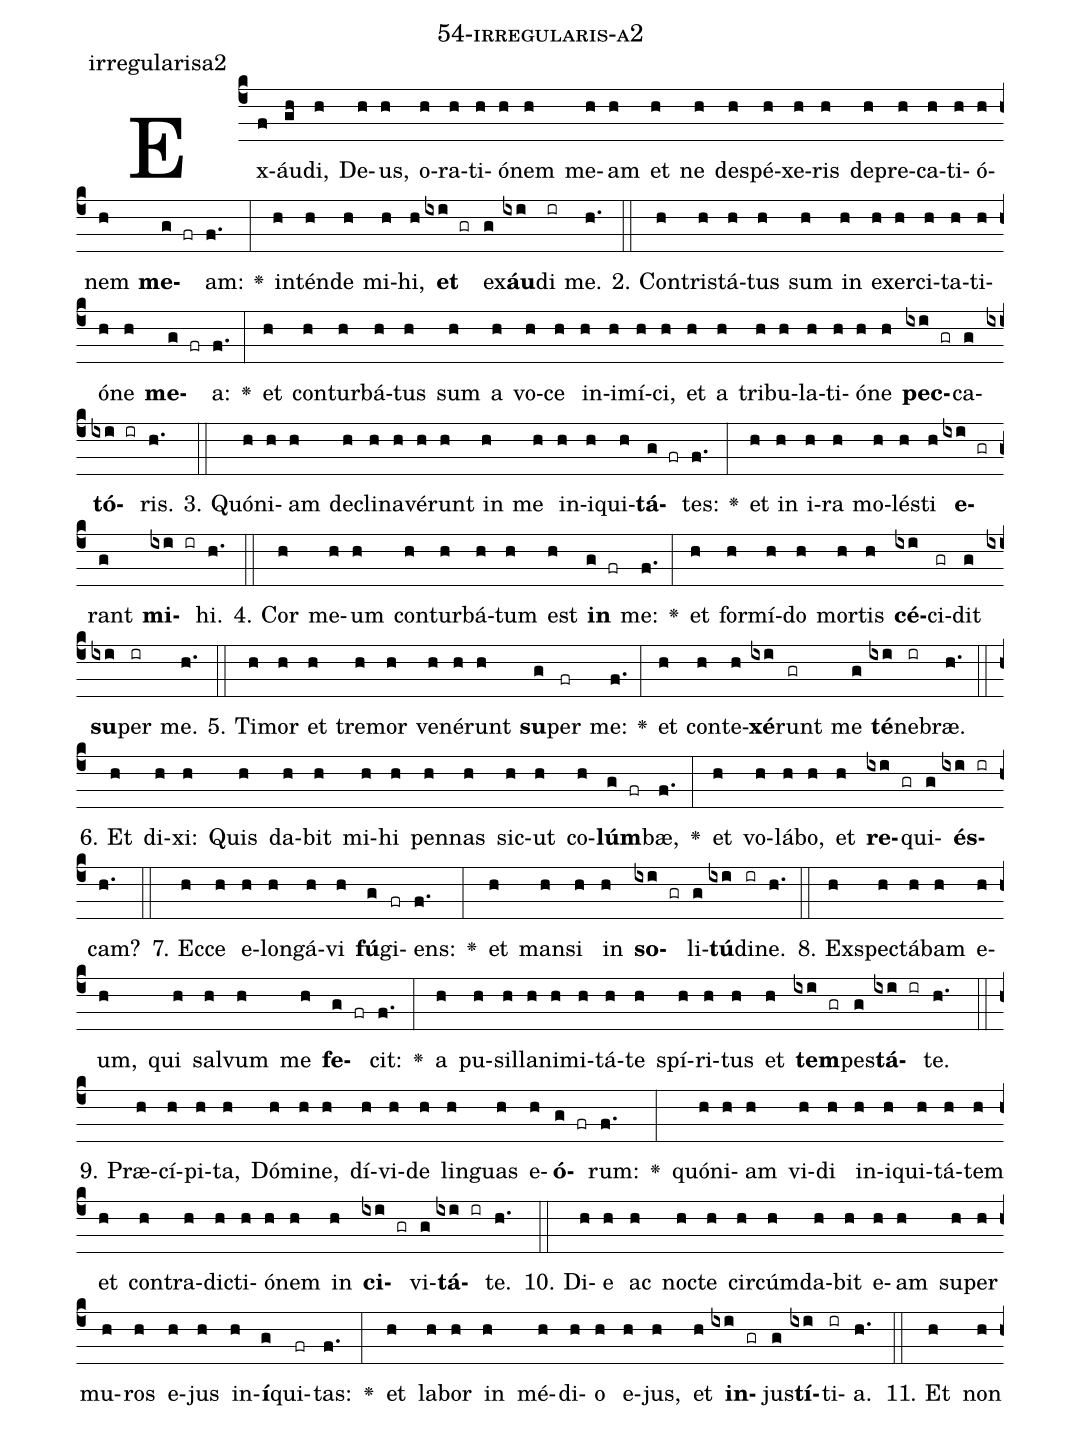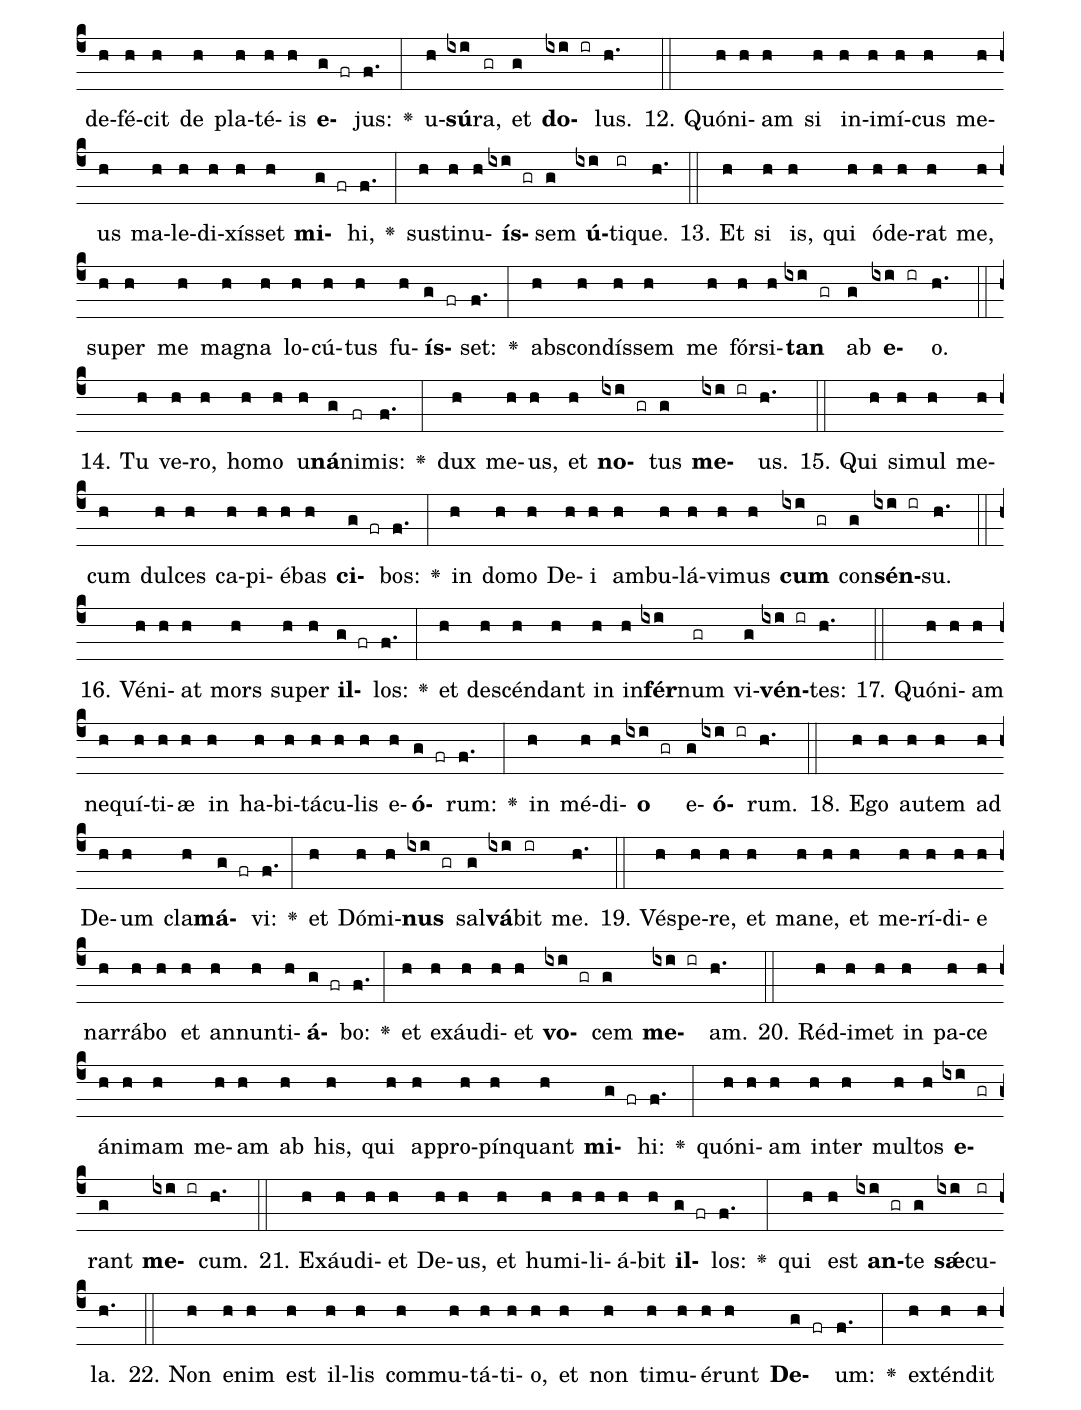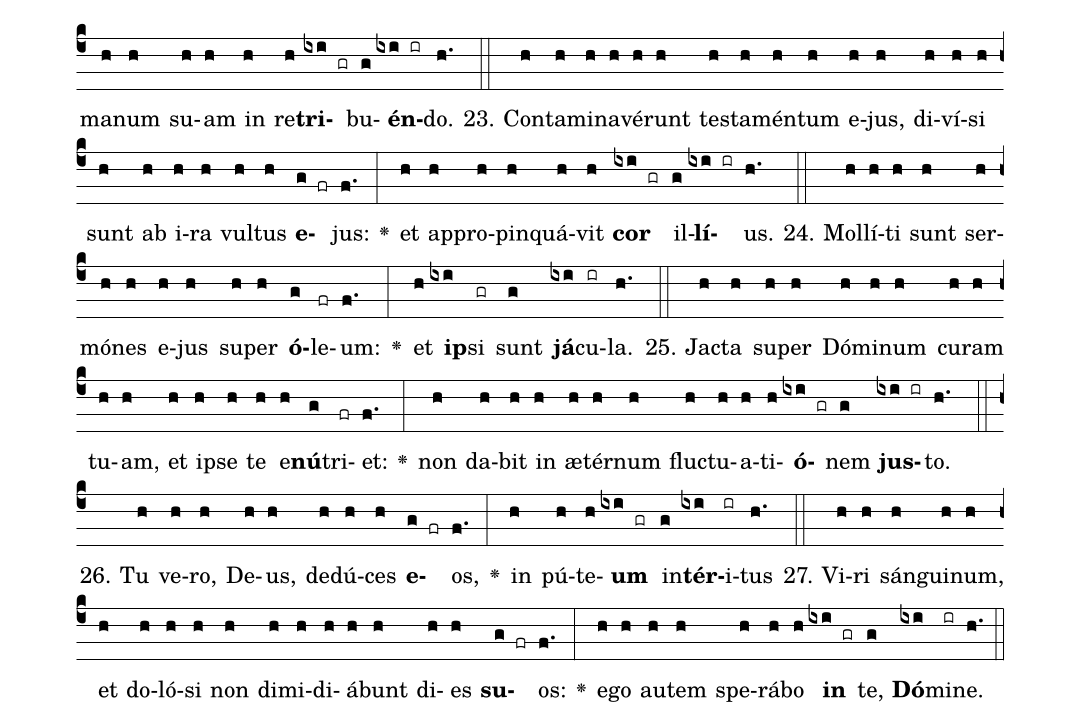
name: 54-irregularis-a2;
annotation: irregularisa2;
%%
(c4)Ex(f)áu(gh)di,(h) De(h)us,(h) o(h)ra(h)ti(h)ó(h)nem(h) me(h)am(h) et(h) ne(h) de(h)spé(h)xe(h)ris(h) de(h)pre(h)ca(h)ti(h)ó(h)nem(h) <b>me</b>(g fr)am:(f.) <v>\greheightstar</v>(:) in(h)tén(h)de(h) mi(h)hi,(h) <b>et</b>(ixi gr) ex(g)<b>áu</b>(ixi)di(ir) me.(h.) (::)
2. Con(h)tris(h)tá(h)tus(h) sum(h) in(h) ex(h)er(h)ci(h)ta(h)ti(h)ó(h)ne(h) <b>me</b>(g fr)a:(f.) <v>\greheightstar</v>(:) et(h) con(h)tur(h)bá(h)tus(h) sum(h) a(h) vo(h)ce(h) in(h)i(h)mí(h)ci,(h) et(h) a(h) tri(h)bu(h)la(h)ti(h)ó(h)ne(h) <b>pec</b>(ixi gr)ca(g)<b>tó</b>(ixi ir)ris.(h.) (::)
3. Quón(h)i(h)am(h) de(h)cli(h)na(h)vé(h)runt(h) in(h) me(h) in(h)i(h)qui(h)<b>tá</b>(g fr)tes:(f.) <v>\greheightstar</v>(:) et(h) in(h) i(h)ra(h) mo(h)lés(h)ti(h) <b>e</b>(ixi gr)rant(g) <b>mi</b>(ixi ir)hi.(h.) (::)
4. Cor(h) me(h)um(h) con(h)tur(h)bá(h)tum(h) est(h) <b>in</b>(g fr) me:(f.) <v>\greheightstar</v>(:) et(h) for(h)mí(h)do(h) mor(h)tis(h) <b>cé</b>(ixi)ci(gr)dit(g) <b>su</b>(ixi)per(ir) me.(h.) (::)
5. Ti(h)mor(h) et(h) tre(h)mor(h) ve(h)né(h)runt(h) <b>su</b>(g)per(fr) me:(f.) <v>\greheightstar</v>(:) et(h) con(h)te(h)<b>xé</b>(ixi)runt(gr) me(g) <b>té</b>(ixi)ne(ir)bræ.(h.) (::)
6. Et(h) di(h)xi:(h) Quis(h) da(h)bit(h) mi(h)hi(h) pen(h)nas(h) sic(h)ut(h) co(h)<b>lúm</b>(g fr)bæ,(f.) <v>\greheightstar</v>(:) et(h) vo(h)lá(h)bo,(h) et(h) <b>re</b>(ixi gr)qui(g)<b>és</b>(ixi ir)cam?(h.) (::)
7. Ec(h)ce(h) e(h)lon(h)gá(h)vi(h) <b>fú</b>(g)gi(fr)ens:(f.) <v>\greheightstar</v>(:) et(h) man(h)si(h) in(h) <b>so</b>(ixi gr)li(g)<b>tú</b>(ixi)di(ir)ne.(h.) (::)
8. Ex(h)spec(h)tá(h)bam(h) e(h)um,(h) qui(h) sal(h)vum(h) me(h) <b>fe</b>(g fr)cit:(f.) <v>\greheightstar</v>(:) a(h) pu(h)sil(h)la(h)ni(h)mi(h)tá(h)te(h) spí(h)ri(h)tus(h) et(h) <b>tem</b>(ixi gr)pes(g)<b>tá</b>(ixi ir)te.(h.) (::)
9. Præ(h)cí(h)pi(h)ta,(h) Dó(h)mi(h)ne,(h) dí(h)vi(h)de(h) lin(h)guas(h) e(h)<b>ó</b>(g fr)rum:(f.) <v>\greheightstar</v>(:) quón(h)i(h)am(h) vi(h)di(h) in(h)i(h)qui(h)tá(h)tem(h) et(h) con(h)tra(h)dic(h)ti(h)ó(h)nem(h) in(h) <b>ci</b>(ixi gr)vi(g)<b>tá</b>(ixi ir)te.(h.) (::)
10. Di(h)e(h) ac(h) noc(h)te(h) cir(h)cúm(h)da(h)bit(h) e(h)am(h) su(h)per(h) mu(h)ros(h) e(h)jus(h) in(h)<b>í</b>(g)qui(fr)tas:(f.) <v>\greheightstar</v>(:) et(h) la(h)bor(h) in(h) mé(h)di(h)o(h) e(h)jus,(h) et(h) <b>in</b>(ixi gr)jus(g)<b>tí</b>(ixi)ti(ir)a.(h.) (::)
11. Et(h) non(h) de(h)fé(h)cit(h) de(h) pla(h)té(h)is(h) <b>e</b>(g fr)jus:(f.) <v>\greheightstar</v>(:) u(h)<b>sú</b>(ixi)ra,(gr) et(g) <b>do</b>(ixi ir)lus.(h.) (::)
12. Quón(h)i(h)am(h) si(h) in(h)i(h)mí(h)cus(h) me(h)us(h) ma(h)le(h)di(h)xís(h)set(h) <b>mi</b>(g fr)hi,(f.) <v>\greheightstar</v>(:) sus(h)ti(h)nu(h)<b>ís</b>(ixi gr)sem(g) <b>ú</b>(ixi)ti(ir)que.(h.) (::)
13. Et(h) si(h) is,(h) qui(h) ó(h)de(h)rat(h) me,(h) su(h)per(h) me(h) ma(h)gna(h) lo(h)cú(h)tus(h) fu(h)<b>ís</b>(g fr)set:(f.) <v>\greheightstar</v>(:) abs(h)con(h)dís(h)sem(h) me(h) fór(h)si(h)<b>tan</b>(ixi gr) ab(g) <b>e</b>(ixi ir)o.(h.) (::)
14. Tu(h) ve(h)ro,(h) ho(h)mo(h) u(h)<b>ná</b>(g)ni(fr)mis:(f.) <v>\greheightstar</v>(:) dux(h) me(h)us,(h) et(h) <b>no</b>(ixi gr)tus(g) <b>me</b>(ixi ir)us.(h.) (::)
15. Qui(h) si(h)mul(h) me(h)cum(h) dul(h)ces(h) ca(h)pi(h)é(h)bas(h) <b>ci</b>(g fr)bos:(f.) <v>\greheightstar</v>(:) in(h) do(h)mo(h) De(h)i(h) am(h)bu(h)lá(h)vi(h)mus(h) <b>cum</b>(ixi gr) con(g)<b>sén</b>(ixi ir)su.(h.) (::)
16. Vé(h)ni(h)at(h) mors(h) su(h)per(h) <b>il</b>(g fr)los:(f.) <v>\greheightstar</v>(:) et(h) de(h)scén(h)dant(h) in(h) in(h)<b>fér</b>(ixi)num(gr) vi(g)<b>vén</b>(ixi ir)tes:(h.) (::)
17. Quón(h)i(h)am(h) ne(h)quí(h)ti(h)æ(h) in(h) ha(h)bi(h)tá(h)cu(h)lis(h) e(h)<b>ó</b>(g fr)rum:(f.) <v>\greheightstar</v>(:) in(h) mé(h)di(h)<b>o</b>(ixi gr) e(g)<b>ó</b>(ixi ir)rum.(h.) (::)
18. E(h)go(h) au(h)tem(h) ad(h) De(h)um(h) cla(h)<b>má</b>(g fr)vi:(f.) <v>\greheightstar</v>(:) et(h) Dó(h)mi(h)<b>nus</b>(ixi gr) sal(g)<b>vá</b>(ixi)bit(ir) me.(h.) (::)
19. Vés(h)pe(h)re,(h) et(h) ma(h)ne,(h) et(h) me(h)rí(h)di(h)e(h) nar(h)rá(h)bo(h) et(h) an(h)nun(h)ti(h)<b>á</b>(g fr)bo:(f.) <v>\greheightstar</v>(:) et(h) ex(h)áu(h)di(h)et(h) <b>vo</b>(ixi gr)cem(g) <b>me</b>(ixi ir)am.(h.) (::)
20. Réd(h)i(h)met(h) in(h) pa(h)ce(h) á(h)ni(h)mam(h) me(h)am(h) ab(h) his,(h) qui(h) ap(h)pro(h)pín(h)quant(h) <b>mi</b>(g fr)hi:(f.) <v>\greheightstar</v>(:) quón(h)i(h)am(h) in(h)ter(h) mul(h)tos(h) <b>e</b>(ixi gr)rant(g) <b>me</b>(ixi ir)cum.(h.) (::)
21. Ex(h)áu(h)di(h)et(h) De(h)us,(h) et(h) hu(h)mi(h)li(h)á(h)bit(h) <b>il</b>(g fr)los:(f.) <v>\greheightstar</v>(:) qui(h) est(h) <b>an</b>(ixi gr)te(g) <b>sǽ</b>(ixi)cu(ir)la.(h.) (::)
22. Non(h) e(h)nim(h) est(h) il(h)lis(h) com(h)mu(h)tá(h)ti(h)o,(h) et(h) non(h) ti(h)mu(h)é(h)runt(h) <b>De</b>(g fr)um:(f.) <v>\greheightstar</v>(:) ex(h)tén(h)dit(h) ma(h)num(h) su(h)am(h) in(h) re(h)<b>tri</b>(ixi gr)bu(g)<b>én</b>(ixi ir)do.(h.) (::)
23. Con(h)ta(h)mi(h)na(h)vé(h)runt(h) tes(h)ta(h)mén(h)tum(h) e(h)jus,(h) di(h)ví(h)si(h) sunt(h) ab(h) i(h)ra(h) vul(h)tus(h) <b>e</b>(g fr)jus:(f.) <v>\greheightstar</v>(:) et(h) ap(h)pro(h)pin(h)quá(h)vit(h) <b>cor</b>(ixi gr) il(g)<b>lí</b>(ixi ir)us.(h.) (::)
24. Mol(h)lí(h)ti(h) sunt(h) ser(h)mó(h)nes(h) e(h)jus(h) su(h)per(h) <b>ó</b>(g)le(fr)um:(f.) <v>\greheightstar</v>(:) et(h) <b>ip</b>(ixi)si(gr) sunt(g) <b>já</b>(ixi)cu(ir)la.(h.) (::)
25. Jac(h)ta(h) su(h)per(h) Dó(h)mi(h)num(h) cu(h)ram(h) tu(h)am,(h) et(h) ip(h)se(h) te(h) e(h)<b>nú</b>(g)tri(fr)et:(f.) <v>\greheightstar</v>(:) non(h) da(h)bit(h) in(h) æ(h)tér(h)num(h) fluc(h)tu(h)a(h)ti(h)<b>ó</b>(ixi gr)nem(g) <b>jus</b>(ixi ir)to.(h.) (::)
26. Tu(h) ve(h)ro,(h) De(h)us,(h) de(h)dú(h)ces(h) <b>e</b>(g fr)os,(f.) <v>\greheightstar</v>(:) in(h) pú(h)te(h)<b>um</b>(ixi gr) in(g)<b>tér</b>(ixi)i(ir)tus(h.) (::)
27. Vi(h)ri(h) sán(h)gui(h)num,(h) et(h) do(h)ló(h)si(h) non(h) di(h)mi(h)di(h)á(h)bunt(h) di(h)es(h) <b>su</b>(g fr)os:(f.) <v>\greheightstar</v>(:) e(h)go(h) au(h)tem(h) spe(h)rá(h)bo(h) <b>in</b>(ixi gr) te,(g) <b>Dó</b>(ixi)mi(ir)ne.(h.) (::)
